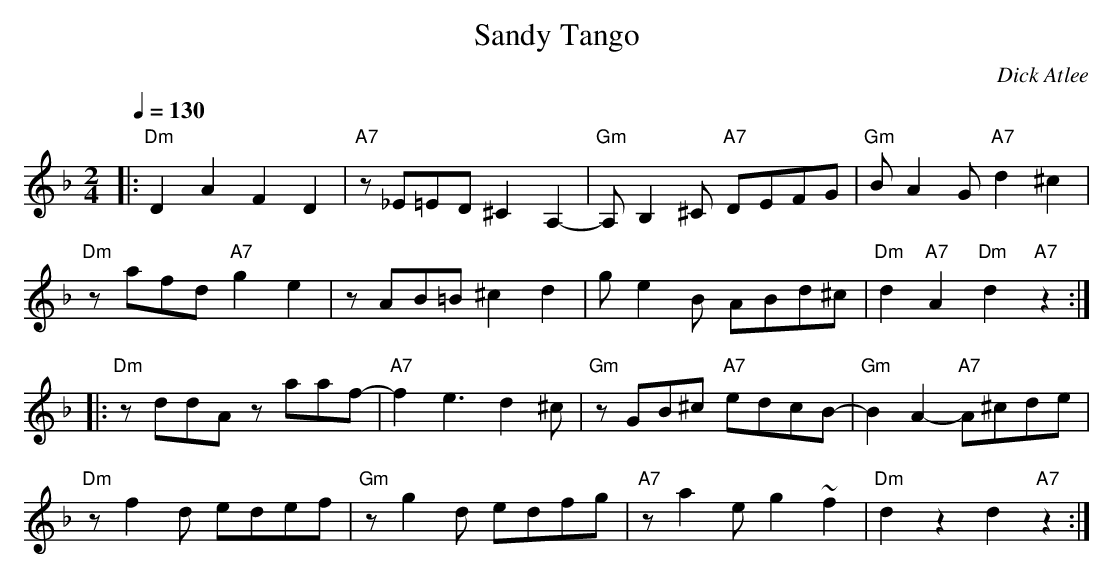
X:1
T:Sandy Tango
M:2/4
L:1/8
Q:1/4=130
C:Dick Atlee
K:Dm
|: "Dm" D2 A2 F2 D2 | "A7" z _E=ED ^C2 A,2- |
"Gm" A, B,2 ^C "A7" DEFG | "Gm" B A2 G "A7" d2 ^c2 | !
"Dm" z afd "A7" g2 e2 | z AB=B ^c2 d2 |
g e2 B ABd^c | "Dm" d2 "A7" A2- "Dm" d2 "A7" z2 :| !
|: "Dm" z ddA z aaf- | "A7" f2 e3 d2 ^c1 |
"Gm" z GB^c "A7" edcB- | "Gm" -B2 A2- "A7" A^cde | !
"Dm" z f2 d edef | "Gm" z g2 d edfg |
"A7" z a2 e g2 ~f2 | "Dm" d2 z2 d2 "A7" z2 :|
